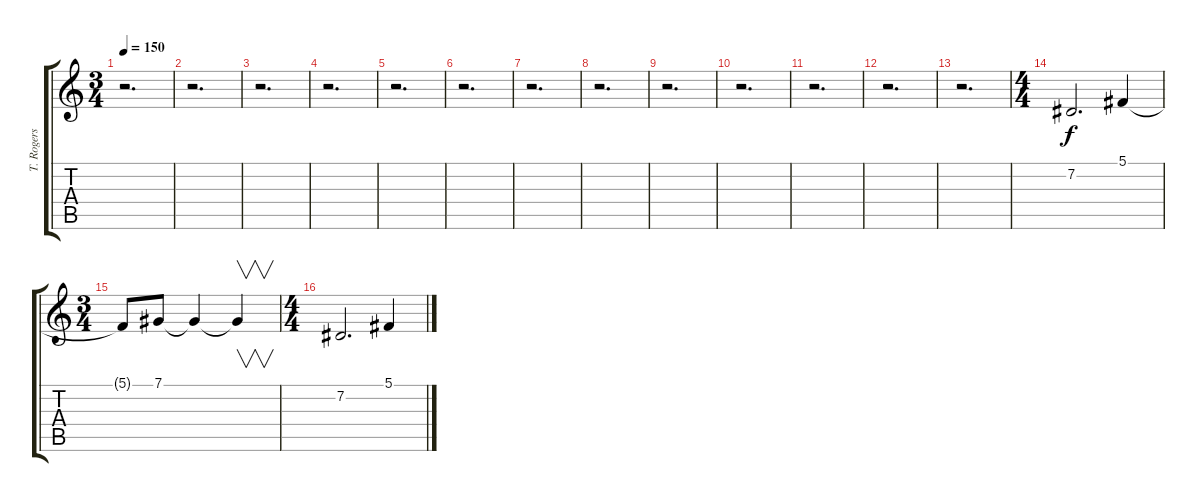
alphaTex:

\track ("T. Rogers Keys/Piano" "T. Rogers ") {instrument acousticgrandpiano}
\staff {score tabs}
\tuning (Db4 Ab3 E3 B2 Gb2 Db2) {hide}
\ts (3 4)
\tempo 150
\clef g2
\ks c
r.2{d dy ff} |
r.2{d} |
r.2{d} |
r.2{d} |
r.2{d} |
r.2{d} |
r.2{d} |
r.2{d} |
r.2{d} |
r.2{d} |
r.2{d} |
r.2{d} |
r.2{d} |
\ts (4 4)
7.2.2{d dy f volume 13 instrument lead2sawtooth} 5.1.4 |
\ts (3 4)
5.1{t}.8 7.1.8 7.1{t}.4 7.1{t}.4{v} |
\ts (4 4)
7.2.2{d} 5.1.4
